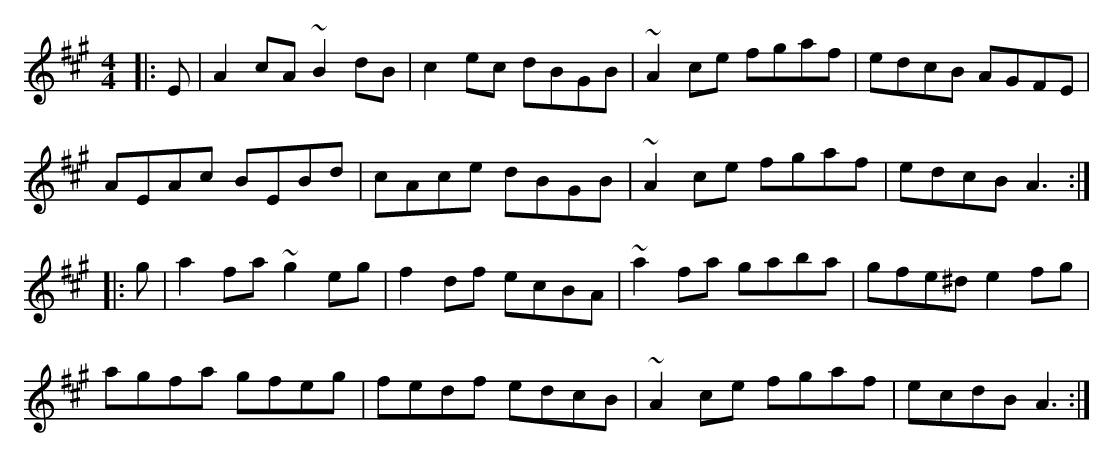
X:1
M:4/4
K:A
|:E| A2cA ~B2dB | c2ec dBGB | ~A2ce fgaf | edcB AGFE |
AEAc BEBd | cAce dBGB | ~A2ce fgaf | edcB A3 :|
|:g|a2fa ~g2eg | f2df ecBA | ~a2fa gaba | gfe^d e2fg |
agfa gfeg|fedf edcB | ~A2ce fgaf | ecdB A3 :|
